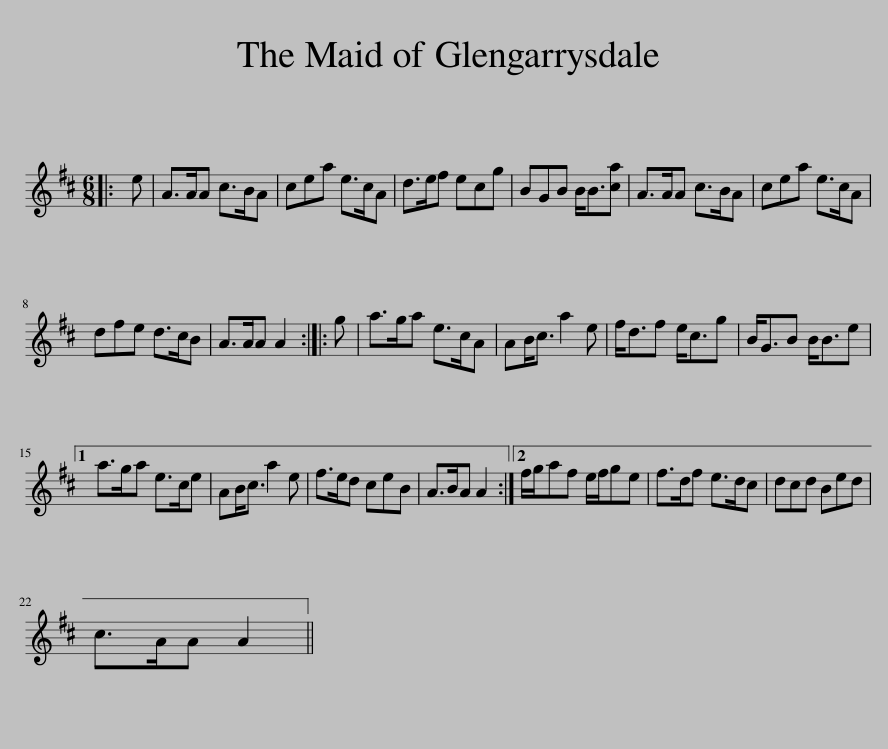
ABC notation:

X:1
L:1/8
M:6/8
I:linebreak $
K:D
V:1 treble
V:1
|: e | A>AA c>BA | cea e>cA | d>ef ecg | BGB B<B[ca] | %5
 A>AA c>BA | cea e>cA |$ dfe d>cB | A>AA A2 :: g | %10
 a>ga e>cA | AB<c a2 e | f<df e<cg | B<GB B<Be |1$ a>ga e>ce | %15
 AB<c a2 e | f>ed ceB | A>BA A2 :|2 f/g/af e/f/ge | f>df e>dc | %20
 dcd Bed |$ c>AA A2 || %22
